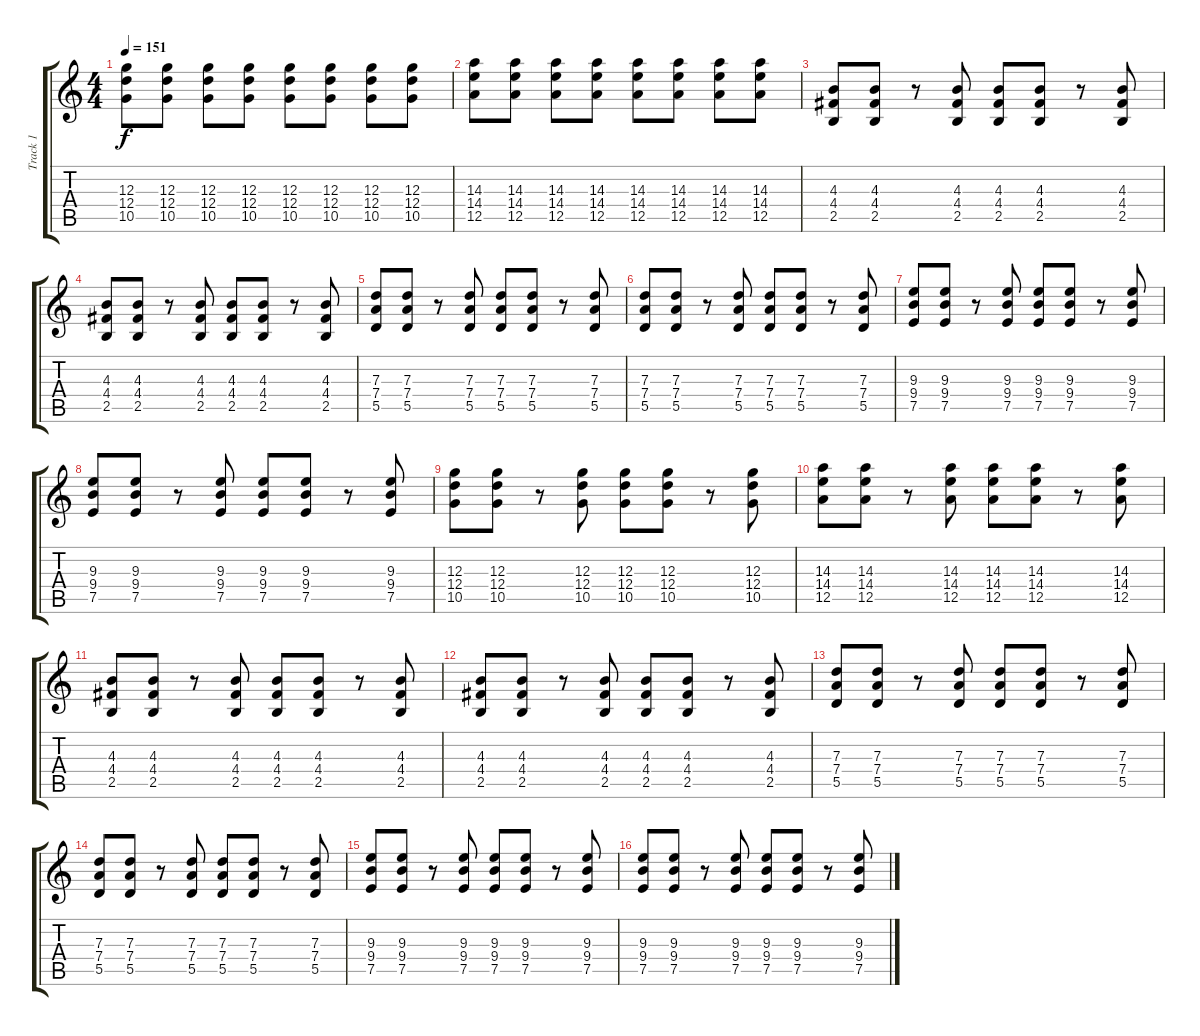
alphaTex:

\track ("Track 1" "Track 1") {instrument distortionguitar}
\staff {score tabs}
\tuning (E4 B3 G3 D3 A2 E2) {hide}
\ts (4 4)
\tempo 151
\clef g2
\ks c
(12.3 12.4 10.5).8{dy f} (12.3 12.4 10.5).8 (12.3 12.4 10.5).8 (12.3 12.4 10.5).8 (12.3 12.4 10.5).8 (12.3 12.4 10.5).8 (12.3 12.4 10.5).8 (12.3 12.4 10.5).8 |
(14.3 14.4 12.5).8 (14.3 14.4 12.5).8 (14.3 14.4 12.5).8 (14.3 14.4 12.5).8 (14.3 14.4 12.5).8 (14.3 14.4 12.5).8 (14.3 14.4 12.5).8 (14.3 14.4 12.5).8 |
(4.3 4.4 2.5).8 (4.3 4.4 2.5).8 r.8 (4.3 4.4 2.5).8 (4.3 4.4 2.5).8 (4.3 4.4 2.5).8 r.8 (4.3 4.4 2.5).8 |
(4.3 4.4 2.5).8 (4.3 4.4 2.5).8 r.8 (4.3 4.4 2.5).8 (4.3 4.4 2.5).8 (4.3 4.4 2.5).8 r.8 (4.3 4.4 2.5).8 |
(7.3 7.4 5.5).8 (7.3 7.4 5.5).8 r.8 (7.3 7.4 5.5).8 (7.3 7.4 5.5).8 (7.3 7.4 5.5).8 r.8 (7.3 7.4 5.5).8 |
(7.3 7.4 5.5).8 (7.3 7.4 5.5).8 r.8 (7.3 7.4 5.5).8 (7.3 7.4 5.5).8 (7.3 7.4 5.5).8 r.8 (7.3 7.4 5.5).8 |
(9.3 9.4 7.5).8 (9.3 9.4 7.5).8 r.8 (9.3 9.4 7.5).8 (9.3 9.4 7.5).8 (9.3 9.4 7.5).8 r.8 (9.3 9.4 7.5).8 |
(9.3 9.4 7.5).8 (9.3 9.4 7.5).8 r.8 (9.3 9.4 7.5).8 (9.3 9.4 7.5).8 (9.3 9.4 7.5).8 r.8 (9.3 9.4 7.5).8 |
(12.3 12.4 10.5).8 (12.3 12.4 10.5).8 r.8 (12.3 12.4 10.5).8 (12.3 12.4 10.5).8 (12.3 12.4 10.5).8 r.8 (12.3 12.4 10.5).8 |
(14.3 14.4 12.5).8 (14.3 14.4 12.5).8 r.8 (14.3 14.4 12.5).8 (14.3 14.4 12.5).8 (14.3 14.4 12.5).8 r.8 (14.3 14.4 12.5).8 |
(4.3 4.4 2.5).8 (4.3 4.4 2.5).8 r.8 (4.3 4.4 2.5).8 (4.3 4.4 2.5).8 (4.3 4.4 2.5).8 r.8 (4.3 4.4 2.5).8 |
(4.3 4.4 2.5).8 (4.3 4.4 2.5).8 r.8 (4.3 4.4 2.5).8 (4.3 4.4 2.5).8 (4.3 4.4 2.5).8 r.8 (4.3 4.4 2.5).8 |
(7.3 7.4 5.5).8 (7.3 7.4 5.5).8 r.8 (7.3 7.4 5.5).8 (7.3 7.4 5.5).8 (7.3 7.4 5.5).8 r.8 (7.3 7.4 5.5).8 |
(7.3 7.4 5.5).8 (7.3 7.4 5.5).8 r.8 (7.3 7.4 5.5).8 (7.3 7.4 5.5).8 (7.3 7.4 5.5).8 r.8 (7.3 7.4 5.5).8 |
(9.3 9.4 7.5).8 (9.3 9.4 7.5).8 r.8 (9.3 9.4 7.5).8 (9.3 9.4 7.5).8 (9.3 9.4 7.5).8 r.8 (9.3 9.4 7.5).8 |
(9.3 9.4 7.5).8 (9.3 9.4 7.5).8 r.8 (9.3 9.4 7.5).8 (9.3 9.4 7.5).8 (9.3 9.4 7.5).8 r.8 (9.3 9.4 7.5).8
